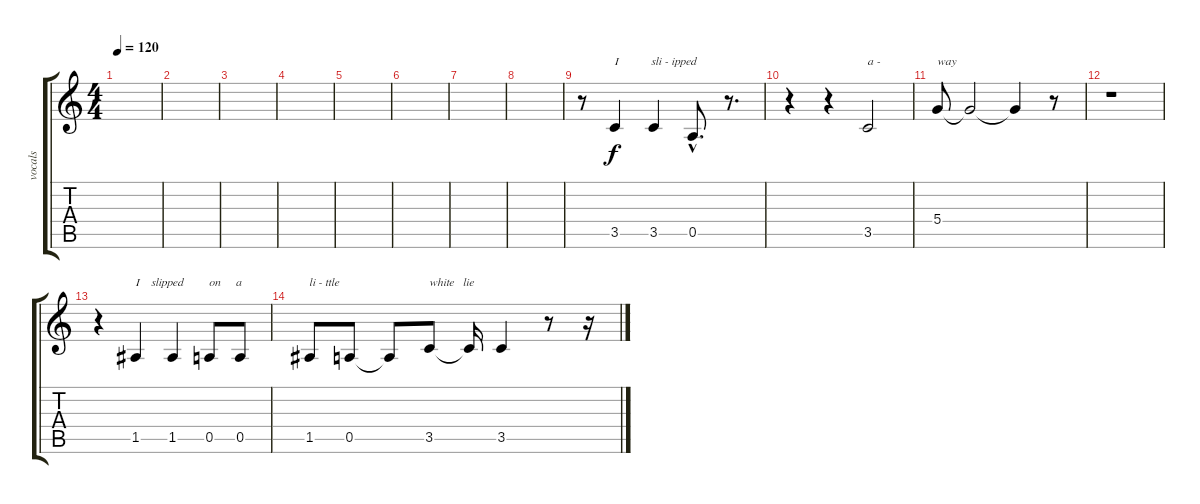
\track ("vocals" "vocals") {instrument electricbassfinger}
\staff {score tabs}
\tuning (E4 B3 G3 D3 A2 E2) {hide}
\ts (4 4)
\tempo 120
\clef g2
\ks c
|
|
|
|
|
|
|
|
r.8 3.5.4{txt "I           sli - ipped"} 3.5.4 0.5{hac}.8{d} r.8{d} |
r.4 r.4 3.5.2{txt "a -"} |
5.4.8{txt "way"} 5.4{t}.2 5.4{t}.4 r.8 |
r.1 |
r.4 1.5.4{txt "I    slipped"} 1.5.4 0.5.8{txt "on     a"} 0.5.8 |
1.5.8{txt "li - ttle"} 0.5.8 0.5{t}.8 3.5.8{txt "white   lie"} 3.5{t}.16 3.5.4 r.8 r.16
